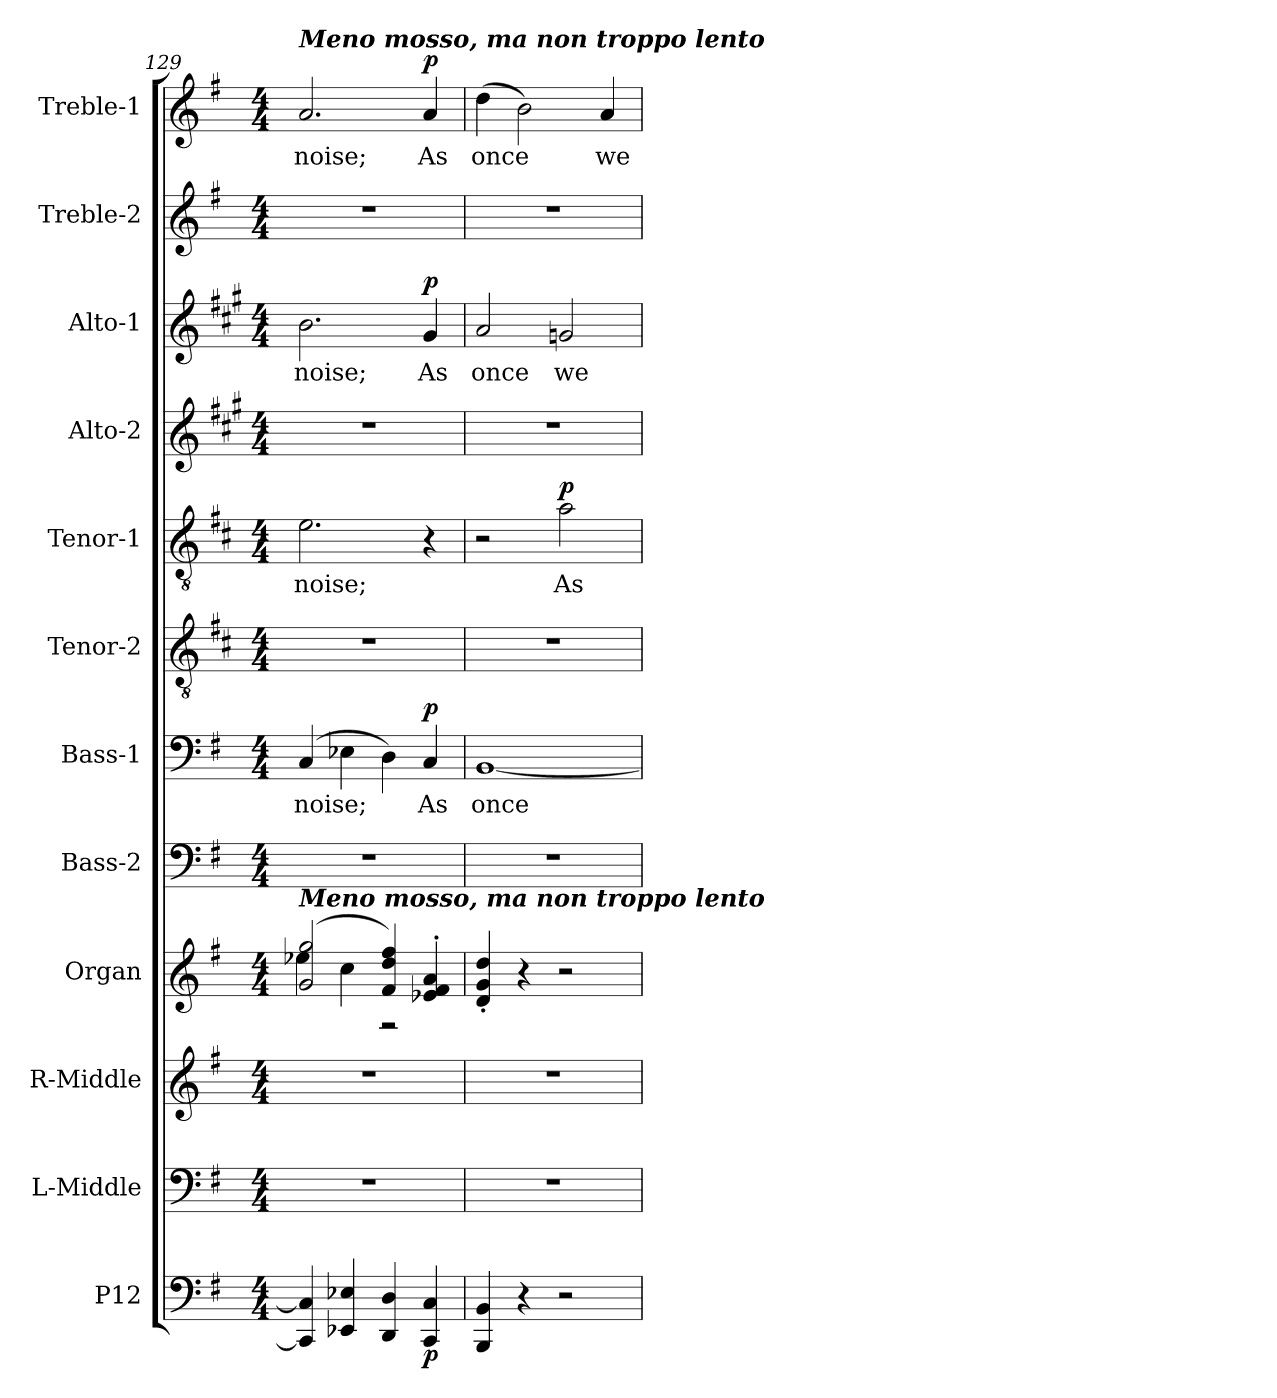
**kern	**dynam	**kern	**kern	**kern	**kern	**kern	**text	**dynam	**kern	**kern	**text	**dynam	**kern	**kern	**text	**dynam	**kern	**kern	**text	**dynam
*part12	*part12	*part11	*part10	*part9	*part8	*part7	*part7	*part7	*part6	*part5	*part5	*part5	*part4	*part3	*part3	*part3	*part2	*part1	*part1	*part1
*staff12	*staff12	*staff11	*staff10	*staff9	*staff8	*staff7	*staff7	*staff7	*staff6	*staff5	*staff5	*staff5	*staff4	*staff3	*staff3	*staff3	*staff2	*staff1	*staff1	*staff1
*I"P12	*	*I"L-Middle	*I"R-Middle	*I"Organ	*I"Bass-2	*I"Bass-1	*	*	*I"Tenor-2	*I"Tenor-1	*	*	*I"Alto-2	*I"Alto-1	*	*	*I"Treble-2	*I"Treble-1	*	*
*	*	*I'L-M	*	*	*I'B2:	*I'B:	*	*	*I'T2:	*I'T:	*	*	*I'A2:	*I'A:	*	*	*	*	*	*
!!LO:LB:g=z
*clefF4	*	*clefF4	*clefG2	*clefG2	*clefF4	*clefF4	*	*	*clefGv2	*clefGv2	*	*	*clefG2	*clefG2	*	*	*clefG2	*clefG2	*	*
*	*	*	*	*	*	*	*	*	*ITrd4c7	*ITrd4c7	*	*	*ITrd1c2	*ITrd1c2	*	*	*ITrd-7c-12	*ITrd-7c-12	*	*
*k[f#]	*	*k[f#]	*k[f#]	*k[f#]	*k[f#]	*k[f#]	*	*	*k[f#]	*k[f#]	*	*	*k[f#]	*k[f#]	*	*	*k[f#]	*k[f#]	*	*
*G:	*	*G:	*G:	*G:	*G:	*G:	*	*	*G:	*G:	*	*	*G:	*G:	*	*	*G:	*G:	*	*
*M4/4	*	*M4/4	*M4/4	*M4/4	*M4/4	*M4/4	*	*	*M4/4	*M4/4	*	*	*M4/4	*M4/4	*	*	*M4/4	*M4/4	*	*
=129	=129	=129	=129	=129	=129	=129	=129	=129	=129	=129	=129	=129	=129	=129	=129	=129	=129	=129	=129	=129
*	*	*	*	*^	*	*	*	*	*	*	*	*	*	*	*	*	*	*	*	*
!	!	!	!	!	!	!	!	!LO:LY:b:color=#000000	!	!	!	!	!	!	!	!	!	!	!	!	!
!	!	!	!	!	!	!	!	!	!	!	!	!LO:LY:b:color=#000000	!	!	!	!	!	!	!	!	!
!	!	!	!	!	!	!	!	!	!	!	!	!	!	!	!	!LO:LY:b:color=#000000	!	!	!	!	!
!	!	!	!	!	!	!	!	!	!	!	!	!	!	!	!	!	!	!	!LO:TX:a:Bi:t=Meno mosso, ma non troppo lento	!	!
!	!	!	!	!LO:TX:a:Bi:t=Meno mosso, ma non troppo lento	!	!	!	!	!	!	!	!	!	!	!	!	!	!	!	!	!
!	!	!	!	!	!	!	!	!	!	!	!	!	!	!	!	!	!	!	!	!LO:LY:b:color=#000000	!
4CCi/] 4Ci]	.	1r	1r	(2gi/ 2ggi	4ee-Xi\	1r	(4Ci/	noise;	.	1r	2.Ai\	noise;	.	1r	2.ai\	noise;	.	1r	2.aai/	noise;	.
4EE-Xi/ 4E-Xi	.	.	.	.	4cci\	.	4E-Xi\	.	.	.	.	.	.	.	.	.	.	.	.	.	.
4DDi/ 4Di	.	.	.	4f#i/ 4ddi 4ff#i)	2r	.	4Di\)	.	.	.	.	.	.	.	.	.	.	.	.	.	.
!	!	!	!	!	!	!	!	!LO:LY:b:color=#000000	!	!	!	!	!	!	!	!	!	!	!	!	!
!	!	!	!	!	!	!	!	!	!	!	!	!	!	!	!	!LO:LY:b:color=#000000	!	!	!	!	!
!	!	!	!	!	!	!	!	!	!	!	!	!	!	!	!	!	!	!	!	!LO:LY:b:color=#000000	!
4CCi/ 4Ci	p	.	.	4e-Xi/' 4f#i' 4ai'	.	.	4Ci/	As	p	.	4r	.	.	.	4f#i/	As	p	.	4aai/	As	p
*	*	*	*	*v	*v	*	*	*	*	*	*	*	*	*	*	*	*	*	*	*	*
=130	=130	=130	=130	=130	=130	=130	=130	=130	=130	=130	=130	=130	=130	=130	=130	=130	=130	=130	=130	=130
!	!	!	!	!	!	!	!LO:LY:b:color=#000000	!	!	!	!	!	!	!	!	!	!	!	!	!
!	!	!	!	!	!	!	!	!	!	!	!	!	!	!	!LO:LY:b:color=#000000	!	!	!	!	!
!	!	!	!	!	!	!	!	!	!	!	!	!	!	!	!	!	!	!	!LO:LY:b:color=#000000	!
4BBBi/ 4BBi	.	1r	1r	4di/' 4gi' 4ddi'	1r	[1BBi	once	.	1r	2r	.	.	1r	2gi/	once	.	1r	(4dddi\	once	.
4r	.	.	.	4r	.	.	.	.	.	.	.	.	.	.	.	.	.	2bbi\)	.	.
!	!	!	!	!	!	!	!	!	!	!	!LO:LY:b:color=#000000	!	!	!	!	!	!	!	!	!
!	!	!	!	!	!	!	!	!	!	!	!	!	!	!	!LO:LY:b:color=#000000	!	!	!	!	!
2r	.	.	.	2r	.	.	.	.	.	2di\	As	p	.	2fni/	we	.	.	.	.	.
!	!	!	!	!	!	!	!	!	!	!	!	!	!	!	!	!	!	!	!LO:LY:b:color=#000000	!
.	.	.	.	.	.	.	.	.	.	.	.	.	.	.	.	.	.	4aai/	we	.
=	=	=	=	=	=	=	=	=	=	=	=	=	=	=	=	=	=	=	=	=
*-	*-	*-	*-	*-	*-	*-	*-	*-	*-	*-	*-	*-	*-	*-	*-	*-	*-	*-	*-	*-
